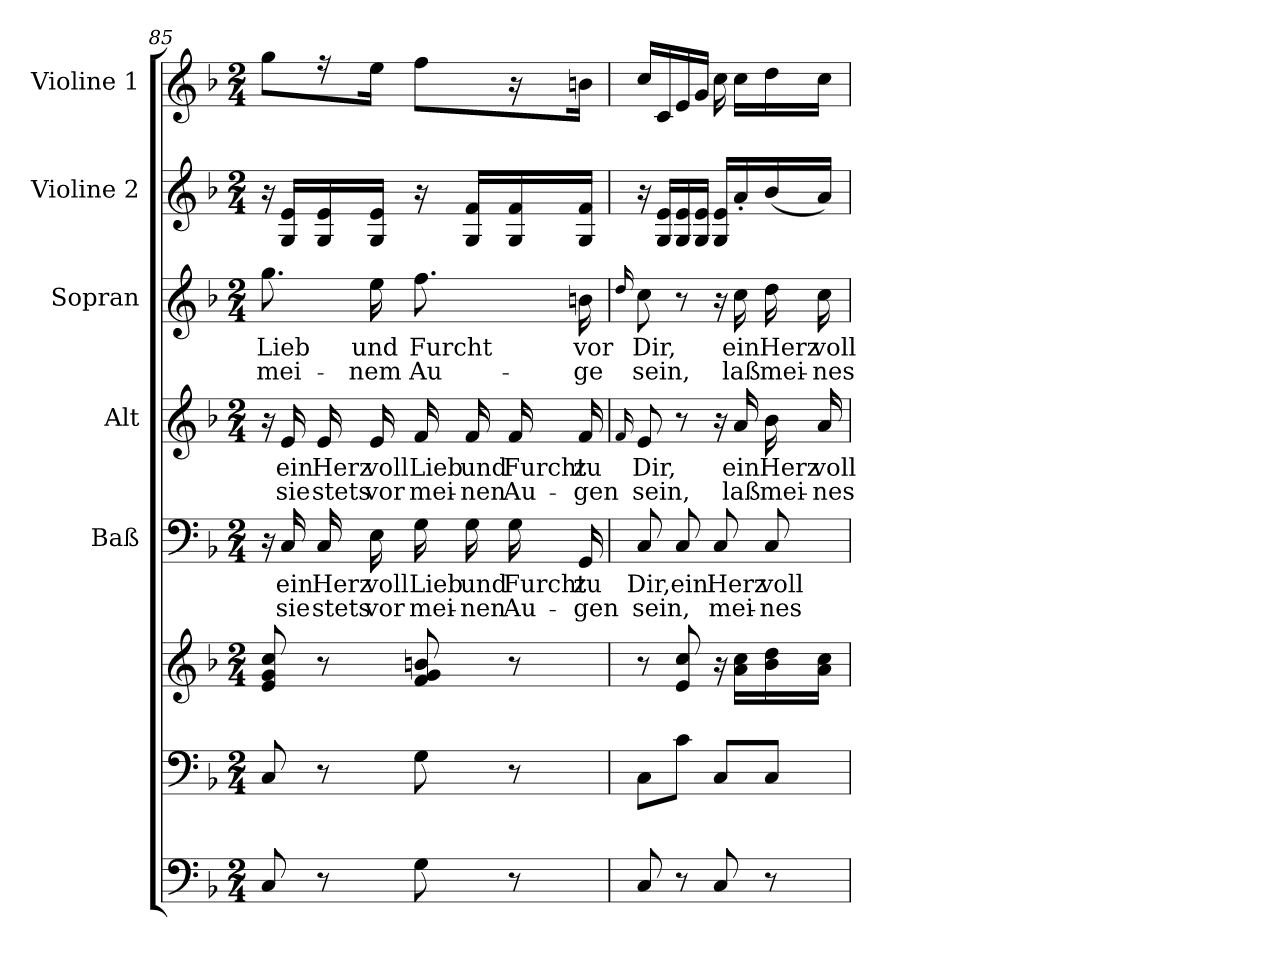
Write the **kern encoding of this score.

**kern	**kern	**kern	**kern	**text	**text	**kern	**text	**text	**kern	**text	**text	**kern	**kern
*part7	*part6	*part6	*part5	*part5	*part5	*part4	*part4	*part4	*part3	*part3	*part3	*part2	*part1
*staff8	*staff7	*staff6	*staff5	*staff5	*staff5	*staff4	*staff4	*staff4	*staff3	*staff3	*staff3	*staff2	*staff1
*	*	*	*I"Baß	*	*	*I"Alt	*	*	*I"Sopran	*	*	*I"Violine 2	*I"Violine 1
*	*	*	*	*	*	*	*	*	*	*	*	*I'Vln	*I'Vln
*clefF4	*clefF4	*clefG2	*clefF4	*	*	*clefG2	*	*	*clefG2	*	*	*clefG2	*clefG2
*ITrd7c12	*	*	*	*	*	*	*	*	*	*	*	*	*
*k[b-]	*k[b-]	*k[b-]	*k[b-]	*	*	*k[b-]	*	*	*k[b-]	*	*	*k[b-]	*k[b-]
*F:	*F:	*F:	*F:	*	*	*F:	*	*	*F:	*	*	*F:	*F:
*M2/4	*M2/4	*M2/4	*M2/4	*	*	*M2/4	*	*	*M2/4	*	*	*M2/4	*M2/4
=85	=85	=85	=85	=85	=85	=85	=85	=85	=85	=85	=85	=85	=85
!	!	!	!	!	!	!	!	!	!	!LO:LY:b	!LO:LY:b	!	!
8CC/	8C/	8e/ 8g/ 8cc/	16r	.	.	16r	.	.	8.gg\	Lieb	mei-	16r	8gg\L
!	!	!	!	!LO:LY:b	!LO:LY:b	!	!LO:LY:b	!LO:LY:b	!	!	!	!	!
.	.	.	16C/	ein	sie	16e/	ein	sie	.	.	.	16G/ 16e/LL	.
!	!	!	!	!LO:LY:b	!LO:LY:b	!	!LO:LY:b	!LO:LY:b	!	!	!	!	!
8r	8r	8r	16C/	Herz	stets	16e/	Herz	stets	.	.	.	16G/ 16e/	16r
!	!	!	!	!LO:LY:b	!LO:LY:b	!	!LO:LY:b	!LO:LY:b	!	!LO:LY:b	!LO:LY:b	!	!
.	.	.	16E\	voll	vor	16e/	voll	vor	16ee\	und	-nem	16G/ 16e/JJ	16ee\Jk
!	!	!	!	!LO:LY:b	!LO:LY:b	!	!LO:LY:b	!LO:LY:b	!	!LO:LY:b	!LO:LY:b	!	!
8GG\	8G\	8f/ 8g/ 8bn/	16G\	Lieb	mei-	16f/	Lieb	mei-	8.ff\	Furcht	Au-	16r	8ff\L
!	!	!	!	!LO:LY:b	!LO:LY:b	!	!LO:LY:b	!LO:LY:b	!	!	!	!	!
.	.	.	16G\	und	-nen	16f/	und	-nen	.	.	.	16G/ 16f/LL	.
!	!	!	!	!LO:LY:b	!LO:LY:b	!	!LO:LY:b	!LO:LY:b	!	!	!	!	!
8r	8r	8r	16G\	Furcht	Au-	16f/	Furcht	Au-	.	.	.	16G/ 16f/	16r
!	!	!	!	!LO:LY:b	!LO:LY:b	!	!LO:LY:b	!LO:LY:b	!	!LO:LY:b	!LO:LY:b	!	!
.	.	.	16GG/	zu	-gen	16f/	zu	-gen	16bn\	vor	-ge	16G/ 16f/JJ	16bn\Jk
!!LO:PB:g=z
=86	=86	=86	=86	=86	=86	=86	=86	=86	=86	=86	=86	=86	=86
.	.	.	.	.	.	16qqf/	.	.	16qqdd/	.	.	.	.
!	!	!	!	!LO:LY:b	!LO:LY:b	!	!LO:LY:b	!LO:LY:b	!	!LO:LY:b	!LO:LY:b	!	!
8CC/	8C\L	8r	8C/	Dir,	sein,	8e/	Dir,	sein,	8cc\	Dir,	sein,	16r	16cc/LL
.	.	.	.	.	.	.	.	.	.	.	.	16G/ 16e/LL	16c/
!	!	!	!	!LO:LY:b	!	!	!	!	!	!	!	!	!
8r	8c\J	8e/ 8cc/	8C/	ein	.	8r	.	.	8r	.	.	16G/ 16e/	16e/
.	.	.	.	.	.	.	.	.	.	.	.	16G/ 16e/JJ	16g/JJ
!	!	!	!	!LO:LY:b	!LO:LY:b	!	!	!	!	!	!	!	!
8CC/	8C/L	16r	8C/	Herz	mei-	16r	.	.	16r	.	.	16G/ 16e/LL	16cc\
!	!	!	!	!	!	!	!LO:LY:b	!LO:LY:b	!	!LO:LY:b	!LO:LY:b	!	!
.	.	16a\ 16cc\LL	.	.	.	16a/	ein	laß	16cc\	ein	laß	16a'</	16cc\LL
!	!	!	!	!LO:LY:b	!LO:LY:b	!	!LO:LY:b	!LO:LY:b	!	!LO:LY:b	!LO:LY:b	!	!
8r	8C/J	16b-\ 16dd\	8C/	voll	-nes	16b-\	Herz	mei-	16dd\	Herz	mei-	(<16b-/	16dd\
!	!	!	!	!	!	!	!LO:LY:b	!LO:LY:b	!	!LO:LY:b	!LO:LY:b	!	!
.	.	16a\ 16cc\JJ	.	.	.	16a/	voll	-nes	16cc\	voll	-nes	16a/JJ)	16cc\JJ
=	=	=	=	=	=	=	=	=	=	=	=	=	=
*-	*-	*-	*-	*-	*-	*-	*-	*-	*-	*-	*-	*-	*-
